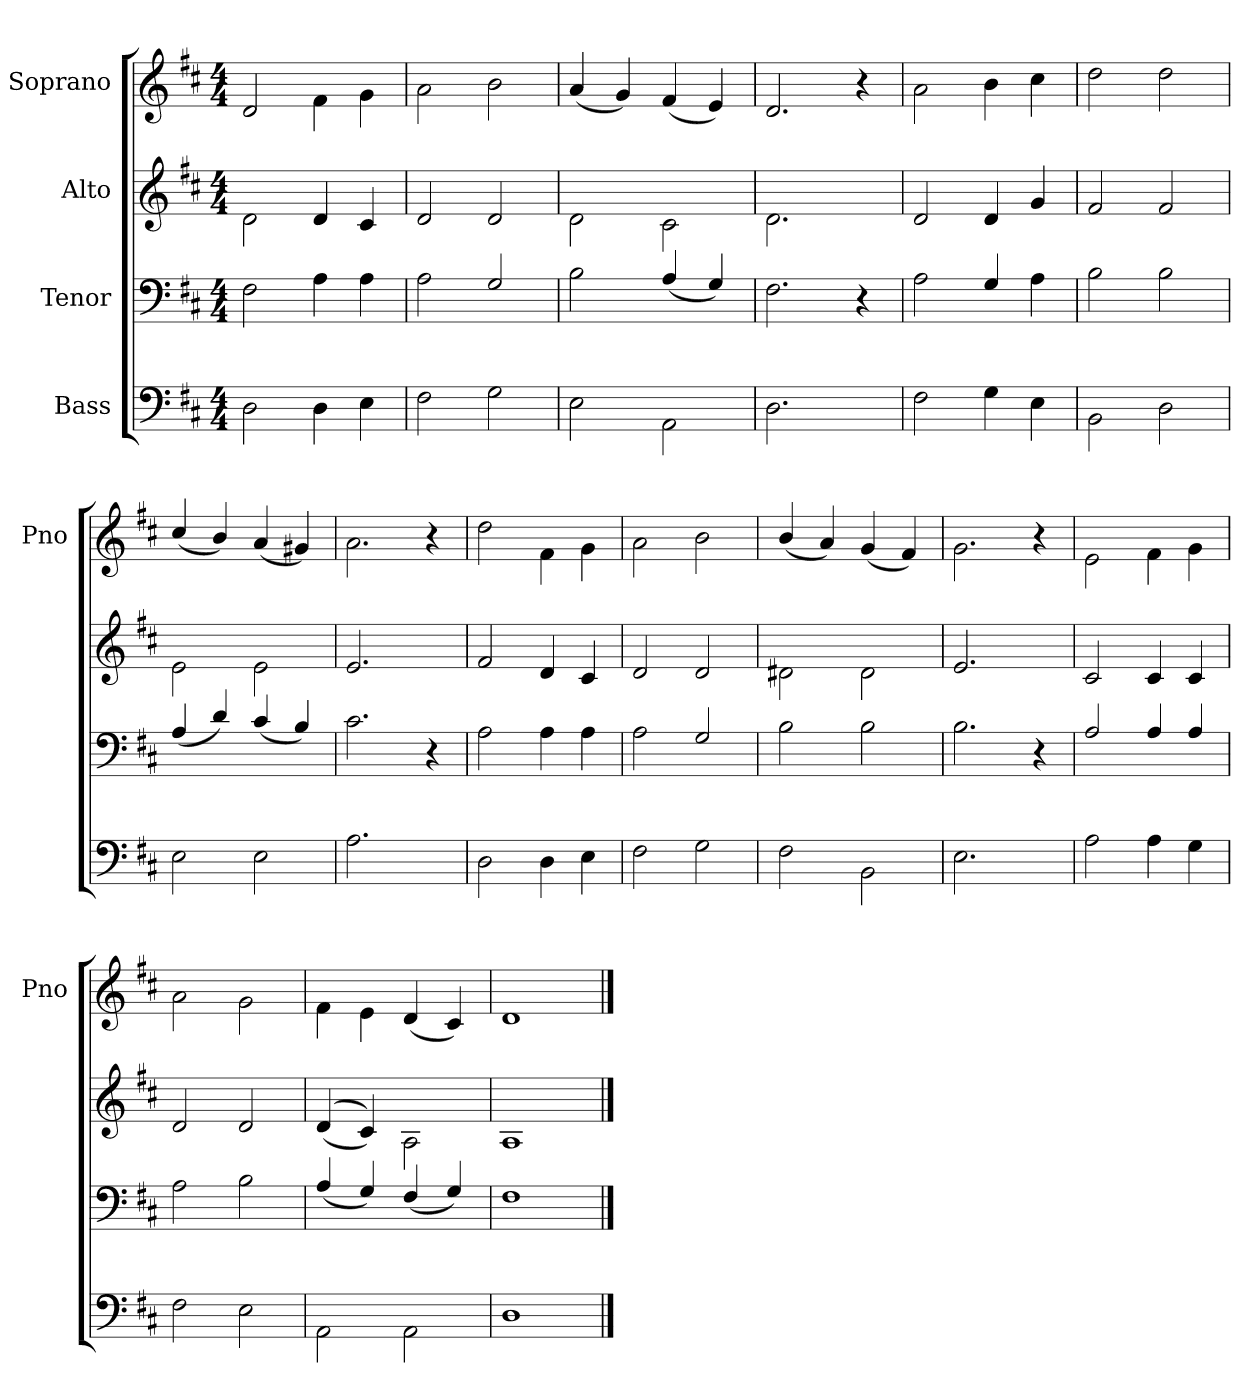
**kern	**kern	**kern	**kern
*part4	*part3	*part2	*part1
*staff4	*staff3	*staff2	*staff1
*I"Bass	*I"Tenor	*I"Alto	*I"Soprano
*	*	*	*I'Pno
*clefF4	*clefF4	*clefG2	*clefG2
*k[f#c#]	*k[f#c#]	*k[f#c#]	*k[f#c#]
*D:	*D:	*D:	*D:
*M4/4	*M4/4	*M4/4	*M4/4
=	=	=	=
2D\	2F#\	2d\	2d/
4D\	4A\	4d/	4f#\
4E\	4A\	4c#/	4g\
=	=	=	=
2F#\	2A\	2d/	2a\
2G\	2G/	2d/	2b\
=	=	=	=
2E\	2B\	2d\	(>4a/
.	.	.	4g/)
2AA\	(>4A/	2c#\	(>4f#/
.	4G/)	.	4e/)
=	=	=	=
2.D\	2.F#\	2.d\	2.d/
4ryy	4r	4ryy	4r
=	=	=	=
2F#\	2A\	2d/	2a\
4G\	4G/	4d/	4b\
4E\	4A\	4g/	4cc#\
=	=	=	=
2BB\	2B\	2f#/	2dd\
2D\	2B\	2f#/	2dd\
=	=	=	=
2E\	(>4A/	2e\	(>4cc#/
.	4d/)	.	4b/)
2E\	(>4c#/	2e\	(>4a/
.	4B/)	.	4g#X/)
=	=	=	=
2.A\	2.c#\	2.e/	2.a\
4ryy	4r	4ryy	4r
=	=	=	=
2D\	2A\	2f#/	2dd\
4D\	4A\	4d/	4f#\
4E\	4A\	4c#/	4g\
=	=	=	=
2F#\	2A\	2d/	2a\
2G\	2G/	2d/	2b\
=	=	=	=
2F#\	2B\	2d#X\	(>4b/
.	.	.	4a/)
2BB\	2B\	2d#\	(>4g/
.	.	.	4f#/)
=	=	=	=
2.E\	2.B\	2.e/	2.g\
4ryy	4r	4ryy	4r
=	=	=	=
2A\	2A/	2c#/	2e\
4A\	4A/	4c#/	4f#\
4G\	4A/	4c#/	4g\
=	=	=	=
2F#\	2A\	2d/	2a\
2E\	2B\	2d/	2g\
=	=	=	=
2AA\	(>4A/	(<(>4d/	4f#\
.	4G/)	4c#/))	4e\
2AA\	(>4F#/	2A\	(>4d/
.	4G/)	.	4c#/)
=	=	=	=
1D	1F#	1A	1d
==	==	==	==
*-	*-	*-	*-
